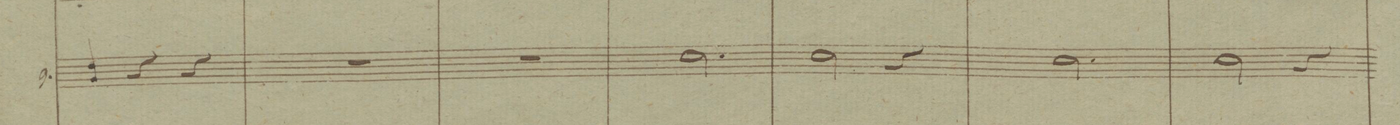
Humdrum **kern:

**kern	**dynam
*I"9.	*
*clefG2	*
*k[b-]	*
*M3/4	*
4c/ 4g	.
4r	.
4r	.
=105	=105
2.r	.
=106	=106
2.r	.
=107	=107
2.f\	.
=108	=108
2f\	.
4r	.
=109	=109
2.f\	.
=110	=110
2f\	.
4r	.
=111	=111
*-	*-
